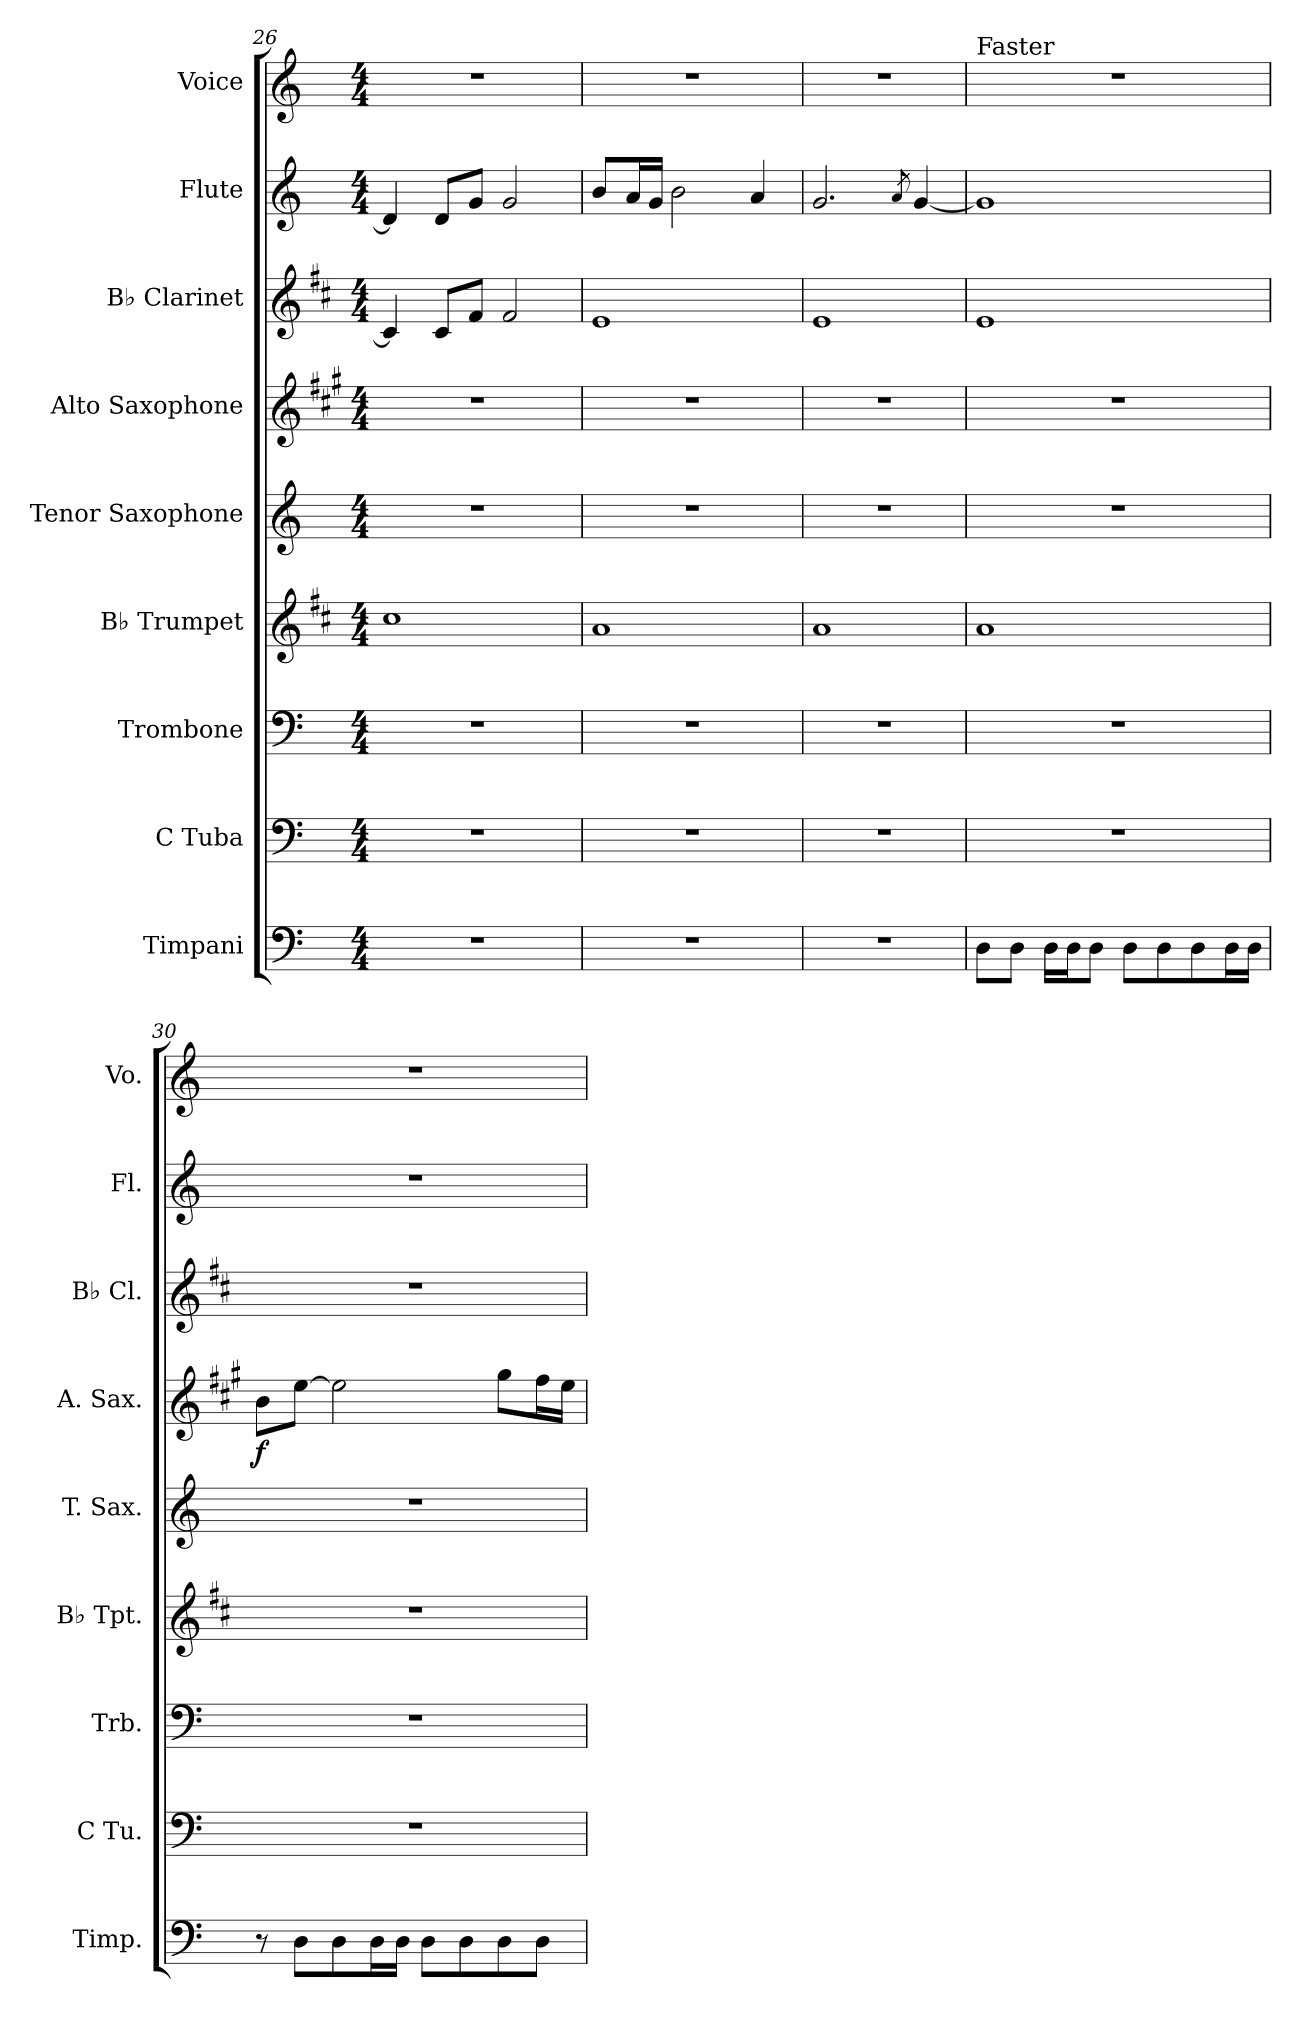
**kern	**kern	**kern	**kern	**kern	**kern	**dynam	**kern	**kern	**kern
*part9	*part8	*part7	*part6	*part5	*part4	*part4	*part3	*part2	*part1
*staff9	*staff8	*staff7	*staff6	*staff5	*staff4	*staff4	*staff3	*staff2	*staff1
*I"Timpani	*I"C Tuba	*I"Trombone	*I"B♭ Trumpet	*I"Tenor Saxophone	*I"Alto Saxophone	*	*I"B♭ Clarinet	*I"Flute	*I"Voice
*I'Timp.	*I'C Tu.	*I'Trb.	*I'B♭ Tpt.	*I'T. Sax.	*I'A. Sax.	*	*I'B♭ Cl.	*I'Fl.	*I'Vo.
*clefF4	*clefF4	*clefF4	*clefG2	*clefG2	*clefG2	*	*clefG2	*clefG2	*clefG2
*	*	*	*ITrd1c2	*ITrd8c14	*ITrd5c9	*	*ITrd1c2	*	*
*k[]	*k[]	*k[]	*k[]	*k[]	*k[]	*	*k[]	*k[]	*k[]
*C:	*C:	*C:	*C:	*C:	*C:	*	*C:	*C:	*C:
*M4/4	*M4/4	*M4/4	*M4/4	*M4/4	*M4/4	*	*M4/4	*M4/4	*M4/4
=26	=26	=26	=26	=26	=26	=26	=26	=26	=26
1r	1r	1r	1b	1r	1r	.	4B/]	4d/]	1r
.	.	.	.	.	.	.	8B/L	8d/L	.
.	.	.	.	.	.	.	8e/J	8g/J	.
.	.	.	.	.	.	.	2e/	2g/	.
=27	=27	=27	=27	=27	=27	=27	=27	=27	=27
1r	1r	1r	1g	1r	1r	.	1d	8b/L	1r
.	.	.	.	.	.	.	.	16a/L	.
.	.	.	.	.	.	.	.	16g/JJ	.
.	.	.	.	.	.	.	.	2b\	.
.	.	.	.	.	.	.	.	4a/	.
!!LO:PB:g=z
=28	=28	=28	=28	=28	=28	=28	=28	=28	=28
1r	1r	1r	1g	1r	1r	.	1d	2.g/	1r
.	.	.	.	.	.	.	.	8qa/	.
.	.	.	.	.	.	.	.	[4g/	.
=29	=29	=29	=29	=29	=29	=29	=29	=29	=29
!	!	!	!	!	!	!	!	!	!LO:TX:a:t=Faster
8D\L	1r	1r	1g	1r	1r	.	1d	1g]	1r
8D\J	.	.	.	.	.	.	.	.	.
16D\LL	.	.	.	.	.	.	.	.	.
16D\J	.	.	.	.	.	.	.	.	.
8D\J	.	.	.	.	.	.	.	.	.
8D\L	.	.	.	.	.	.	.	.	.
8D\	.	.	.	.	.	.	.	.	.
8D\	.	.	.	.	.	.	.	.	.
16D\L	.	.	.	.	.	.	.	.	.
16D\JJ	.	.	.	.	.	.	.	.	.
=30	=30	=30	=30	=30	=30	=30	=30	=30	=30
!	!	!	!	!	!	!LO:DY:b	!	!	!
8r	1r	1r	1r	1r	8d\L	f	1r	1r	1r
8D\L	.	.	.	.	[8g\J	.	.	.	.
8D\	.	.	.	.	2g\]	.	.	.	.
16D\L	.	.	.	.	.	.	.	.	.
16D\JJ	.	.	.	.	.	.	.	.	.
8D\L	.	.	.	.	.	.	.	.	.
8D\	.	.	.	.	.	.	.	.	.
8D\	.	.	.	.	8b\L	.	.	.	.
8D\J	.	.	.	.	16a\L	.	.	.	.
.	.	.	.	.	16g\JJ	.	.	.	.
=	=	=	=	=	=	=	=	=	=
*-	*-	*-	*-	*-	*-	*-	*-	*-	*-
